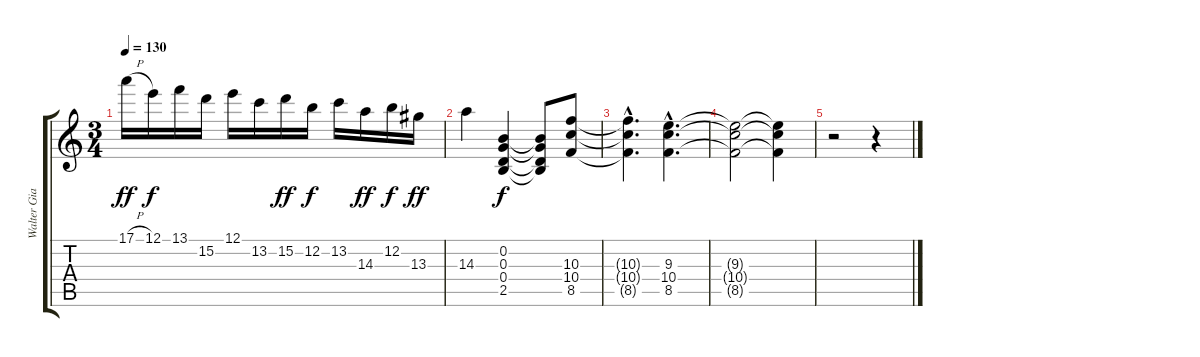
\track ("Walter Giardino" "Walter Gia") {instrument overdrivenguitar}
\staff {score tabs}
\tuning (E4 B3 G3 D3 A2 E2) {hide}
\ts (3 4)
\tempo 130
\clef g2
\ks c
17.1{h}.16{dy ff} 12.1.16{dy f} 13.1.16 15.2.16 12.1.16 13.2.16 15.2.16{dy ff} 12.2.16{dy f} 13.2.16 14.3.16{dy ff} 12.2.16{dy f} 13.3.16{dy ff} |
14.3.4 (0.2 0.3 0.4 2.5).4{dy f} (0.2{t} 0.3{t} 0.4{t} 2.5{t}).8 (10.3 10.4 8.5).8 |
(10.3{hac t} 10.4{hac t} 8.5{hac t}).4{d} (9.3{hac} 10.4{hac} 8.5{hac}).4{d} |
(9.3{t} 10.4{t} 8.5{t}).2 (9.3{t} 10.4{t} 8.5{t}).4 |
r.2 r.4
